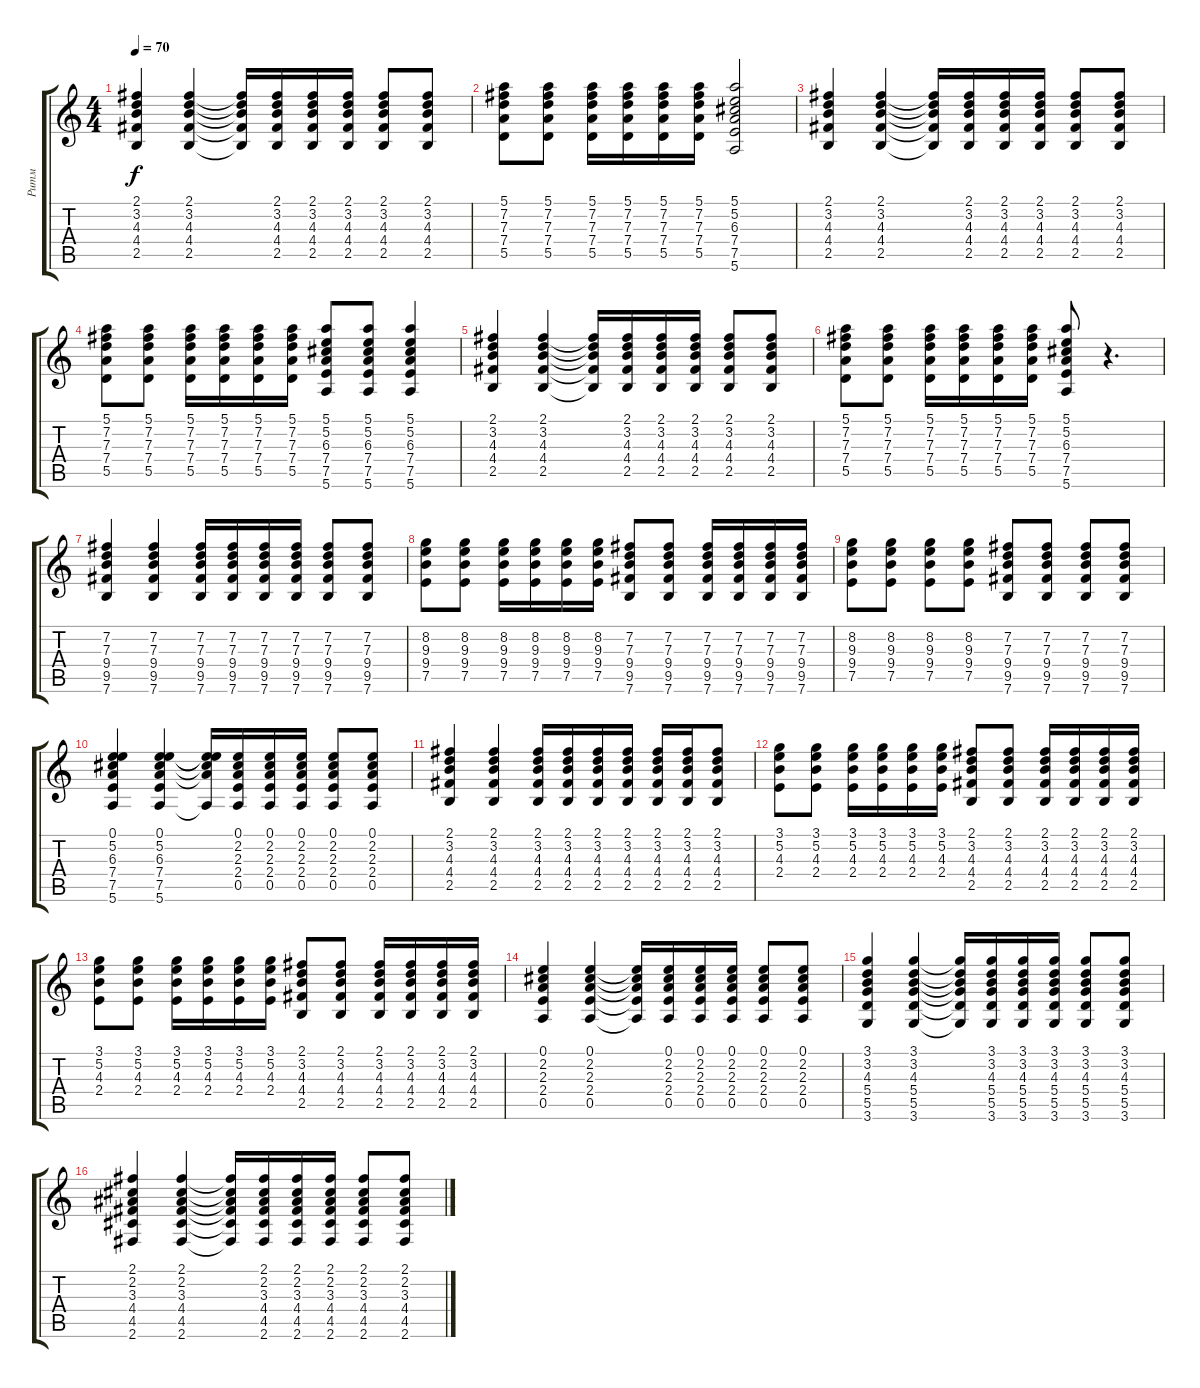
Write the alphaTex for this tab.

\track ("Ритм" "Ритм") {instrument distortionguitar}
\staff {score tabs}
\tuning (E4 B3 G3 D3 A2 E2) {hide}
\ts (4 4)
\tempo 70
\clef g2
\ks c
(2.1 3.2 4.3 4.4 2.5).4{dy f} (2.1 3.2 4.3 4.4 2.5).4 (2.1{t} 3.2{t} 4.3{t} 4.4{t} 2.5{t}).16 (2.1 3.2 4.3 4.4 2.5).16 (2.1 3.2 4.3 4.4 2.5).16 (2.1 3.2 4.3 4.4 2.5).16 (2.1 3.2 4.3 4.4 2.5).8 (2.1 3.2 4.3 4.4 2.5).8 |
(5.1 7.2 7.3 7.4 5.5).8 (5.1 7.2 7.3 7.4 5.5).8 (5.1 7.2 7.3 7.4 5.5).16 (5.1 7.2 7.3 7.4 5.5).16 (5.1 7.2 7.3 7.4 5.5).16 (5.1 7.2 7.3 7.4 5.5).16 (5.1 5.2 6.3 7.4 7.5 5.6).2 |
(2.1 3.2 4.3 4.4 2.5).4 (2.1 3.2 4.3 4.4 2.5).4 (2.1{t} 3.2{t} 4.3{t} 4.4{t} 2.5{t}).16 (2.1 3.2 4.3 4.4 2.5).16 (2.1 3.2 4.3 4.4 2.5).16 (2.1 3.2 4.3 4.4 2.5).16 (2.1 3.2 4.3 4.4 2.5).8 (2.1 3.2 4.3 4.4 2.5).8 |
(5.1 7.2 7.3 7.4 5.5).8 (5.1 7.2 7.3 7.4 5.5).8 (5.1 7.2 7.3 7.4 5.5).16 (5.1 7.2 7.3 7.4 5.5).16 (5.1 7.2 7.3 7.4 5.5).16 (5.1 7.2 7.3 7.4 5.5).16 (5.1 5.2 6.3 7.4 7.5 5.6).8 (5.1 5.2 6.3 7.4 7.5 5.6).8 (5.1 5.2 6.3 7.4 7.5 5.6).4 |
(2.1 3.2 4.3 4.4 2.5).4 (2.1 3.2 4.3 4.4 2.5).4 (2.1{t} 3.2{t} 4.3{t} 4.4{t} 2.5{t}).16 (2.1 3.2 4.3 4.4 2.5).16 (2.1 3.2 4.3 4.4 2.5).16 (2.1 3.2 4.3 4.4 2.5).16 (2.1 3.2 4.3 4.4 2.5).8 (2.1 3.2 4.3 4.4 2.5).8 |
(5.1 7.2 7.3 7.4 5.5).8 (5.1 7.2 7.3 7.4 5.5).8 (5.1 7.2 7.3 7.4 5.5).16 (5.1 7.2 7.3 7.4 5.5).16 (5.1 7.2 7.3 7.4 5.5).16 (5.1 7.2 7.3 7.4 5.5).16 (5.1 5.2 6.3 7.4 7.5 5.6).8 r.4{d} |
(7.2 7.3 9.4 9.5 7.6).4 (7.2 7.3 9.4 9.5 7.6).4 (7.2 7.3 9.4 9.5 7.6).16 (7.2 7.3 9.4 9.5 7.6).16 (7.2 7.3 9.4 9.5 7.6).16 (7.2 7.3 9.4 9.5 7.6).16 (7.2 7.3 9.4 9.5 7.6).8 (7.2 7.3 9.4 9.5 7.6).8 |
(8.2 9.3 9.4 7.5).8 (8.2 9.3 9.4 7.5).8 (8.2 9.3 9.4 7.5).16 (8.2 9.3 9.4 7.5).16 (8.2 9.3 9.4 7.5).16 (8.2 9.3 9.4 7.5).16 (7.2 7.3 9.4 9.5 7.6).8 (7.2 7.3 9.4 9.5 7.6).8 (7.2 7.3 9.4 9.5 7.6).16 (7.2 7.3 9.4 9.5 7.6).16 (7.2 7.3 9.4 9.5 7.6).16 (7.2 7.3 9.4 9.5 7.6).16 |
(8.2 9.3 9.4 7.5).8 (8.2 9.3 9.4 7.5).8 (8.2 9.3 9.4 7.5).8 (8.2 9.3 9.4 7.5).8 (7.2 7.3 9.4 9.5 7.6).8 (7.2 7.3 9.4 9.5 7.6).8 (7.2 7.3 9.4 9.5 7.6).8 (7.2 7.3 9.4 9.5 7.6).8 |
(0.1 5.2 6.3 7.4 7.5 5.6).4 (0.1 5.2 6.3 7.4 7.5 5.6).4 (0.1{t} 5.2{t} 6.3{t} 7.4{t} 5.6{t}).16 (0.1 2.2 2.3 2.4 0.5).16 (0.1 2.2 2.3 2.4 0.5).16 (0.1 2.2 2.3 2.4 0.5).16 (0.1 2.2 2.3 2.4 0.5).8 (0.1 2.2 2.3 2.4 0.5).8 |
(2.1 3.2 4.3 4.4 2.5).4 (2.1 3.2 4.3 4.4 2.5).4 (2.1 3.2 4.3 4.4 2.5).16 (2.1 3.2 4.3 4.4 2.5).16 (2.1 3.2 4.3 4.4 2.5).16 (2.1 3.2 4.3 4.4 2.5).16 (2.1 3.2 4.3 4.4 2.5).16 (2.1 3.2 4.3 4.4 2.5).16 (2.1 3.2 4.3 4.4 2.5).8 |
(3.1 5.2 4.3 2.4).8 (3.1 5.2 4.3 2.4).8 (3.1 5.2 4.3 2.4).16 (3.1 5.2 4.3 2.4).16 (3.1 5.2 4.3 2.4).16 (3.1 5.2 4.3 2.4).16 (2.1 3.2 4.3 4.4 2.5).8 (2.1 3.2 4.3 4.4 2.5).8 (2.1 3.2 4.3 4.4 2.5).16 (2.1 3.2 4.3 4.4 2.5).16 (2.1 3.2 4.3 4.4 2.5).16 (2.1 3.2 4.3 4.4 2.5).16 |
(3.1 5.2 4.3 2.4).8 (3.1 5.2 4.3 2.4).8 (3.1 5.2 4.3 2.4).16 (3.1 5.2 4.3 2.4).16 (3.1 5.2 4.3 2.4).16 (3.1 5.2 4.3 2.4).16 (2.1 3.2 4.3 4.4 2.5).8 (2.1 3.2 4.3 4.4 2.5).8 (2.1 3.2 4.3 4.4 2.5).16 (2.1 3.2 4.3 4.4 2.5).16 (2.1 3.2 4.3 4.4 2.5).16 (2.1 3.2 4.3 4.4 2.5).16 |
(0.1 2.2 2.3 2.4 0.5).4 (0.1 2.2 2.3 2.4 0.5).4 (0.1{t} 2.2{t} 2.3{t} 2.4{t} 0.5{t}).16 (0.1 2.2 2.3 2.4 0.5).16 (0.1 2.2 2.3 2.4 0.5).16 (0.1 2.2 2.3 2.4 0.5).16 (0.1 2.2 2.3 2.4 0.5).8 (0.1 2.2 2.3 2.4 0.5).8 |
(3.1 3.2 4.3 5.4 5.5 3.6).4 (3.1 3.2 4.3 5.4 5.5 3.6).4 (3.1{t} 3.2{t} 4.3{t} 5.4{t} 5.5{t} 3.6{t}).16 (3.1 3.2 4.3 5.4 5.5 3.6).16 (3.1 3.2 4.3 5.4 5.5 3.6).16 (3.1 3.2 4.3 5.4 5.5 3.6).16 (3.1 3.2 4.3 5.4 5.5 3.6).8 (3.1 3.2 4.3 5.4 5.5 3.6).8 |
(2.1 2.2 3.3 4.4 4.5 2.6).4 (2.1 2.2 3.3 4.4 4.5 2.6).4 (2.1{t} 2.2{t} 3.3{t} 4.4{t} 4.5{t} 2.6{t}).16 (2.1 2.2 3.3 4.4 4.5 2.6).16 (2.1 2.2 3.3 4.4 4.5 2.6).16 (2.1 2.2 3.3 4.4 4.5 2.6).16 (2.1 2.2 3.3 4.4 4.5 2.6).8 (2.1 2.2 3.3 4.4 4.5 2.6).8
